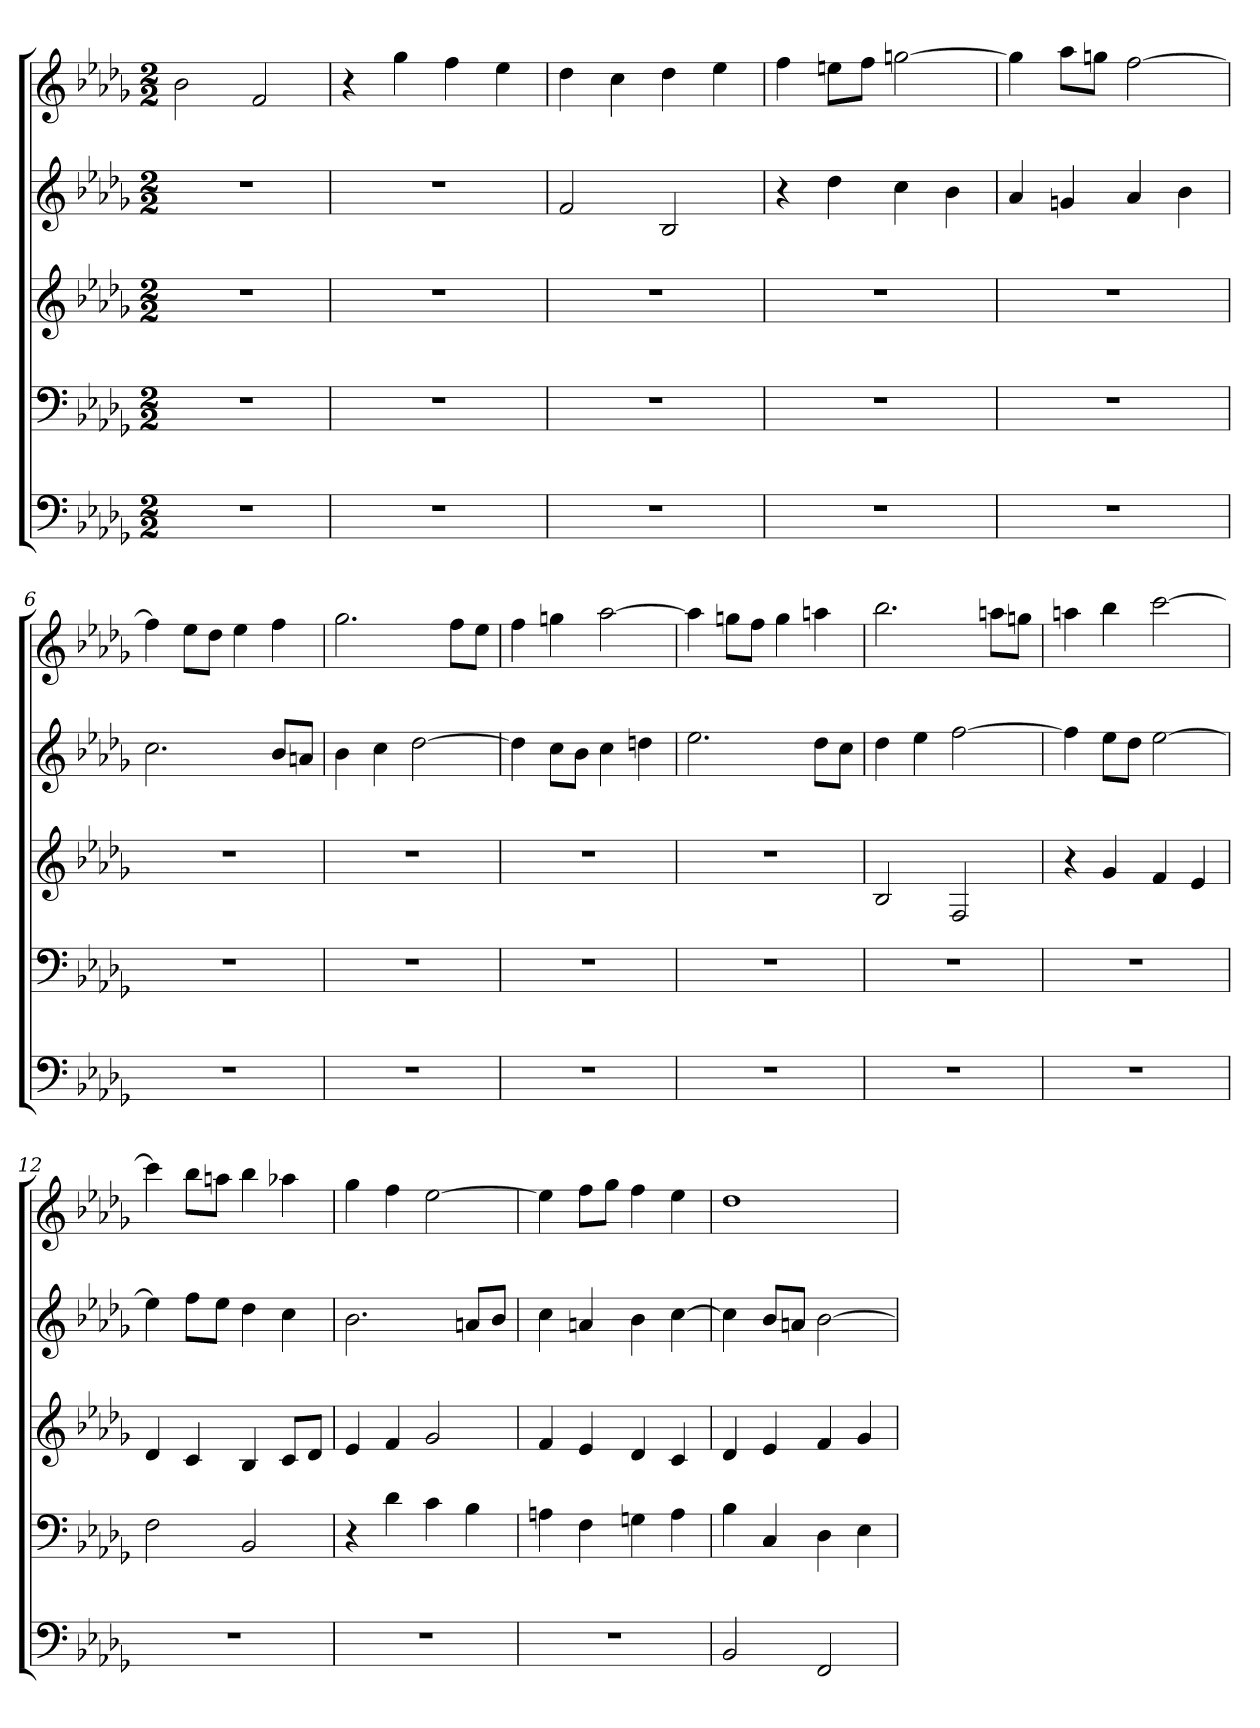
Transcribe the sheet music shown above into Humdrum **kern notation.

**kern	**kern	**kern	**kern	**kern
*part5	*part4	*part3	*part2	*part1
*staff5	*staff4	*staff3	*staff2	*staff1
*clefF4	*clefF4	*clefG2	*clefG2	*clefG2
*k[b-e-a-d-g-]	*k[b-e-a-d-g-]	*k[b-e-a-d-g-]	*k[b-e-a-d-g-]	*k[b-e-a-d-g-]
*b-:	*b-:	*b-:	*b-:	*b-:
*M2/2	*M2/2	*M2/2	*M2/2	*M2/2
=1	=1	=1	=1	=1
1r	1r	1r	1r	2b-
.	.	.	.	2f
=2	=2	=2	=2	=2
1r	1r	1r	1r	4r
.	.	.	.	4gg-
.	.	.	.	4ff
.	.	.	.	4ee-
=3	=3	=3	=3	=3
1r	1r	1r	2f	4dd-
.	.	.	.	4cc
.	.	.	2B-	4dd-
.	.	.	.	4ee-
=4	=4	=4	=4	=4
1r	1r	1r	4r	4ff
.	.	.	4dd-	8een\L
.	.	.	.	8ff\J
.	.	.	4cc	[2ggn
.	.	.	4b-	.
=5	=5	=5	=5	=5
1r	1r	1r	4a-	4gg]
.	.	.	4gn	8aa-\L
.	.	.	.	8ggn\J
.	.	.	4a-	[2ff
.	.	.	4b-	.
=6	=6	=6	=6	=6
1r	1r	1r	2.cc	4ff]
.	.	.	.	8ee-\L
.	.	.	.	8dd-\J
.	.	.	.	4ee-
.	.	.	8b-/L	4ff
.	.	.	8an/J	.
=7	=7	=7	=7	=7
1r	1r	1r	4b-	2.gg-
.	.	.	4cc	.
.	.	.	[2dd-	.
.	.	.	.	8ff\L
.	.	.	.	8ee-\J
=8	=8	=8	=8	=8
1r	1r	1r	4dd-]	4ff
.	.	.	8cc\L	4ggn
.	.	.	8b-\J	.
.	.	.	4cc	[2aa-
.	.	.	4ddn	.
=9	=9	=9	=9	=9
1r	1r	1r	2.ee-	4aa-]
.	.	.	.	8ggn\L
.	.	.	.	8ff\J
.	.	.	.	4gg
.	.	.	8dd-\L	4aan
.	.	.	8cc\J	.
=10	=10	=10	=10	=10
1r	1r	2B-	4dd-	2.bb-
.	.	.	4ee-	.
.	.	2F	[2ff	.
.	.	.	.	8aan\L
.	.	.	.	8ggn\J
=11	=11	=11	=11	=11
1r	1r	4r	4ff]	4aan
.	.	4g-	8ee-\L	4bb-
.	.	.	8dd-\J	.
.	.	4f	[2ee-	[2ccc
.	.	4e-	.	.
=12	=12	=12	=12	=12
1r	2F	4d-	4ee-]	4ccc]
.	.	4c	8ff\L	8bb-\L
.	.	.	8ee-\J	8aan\J
.	2BB-	4B-	4dd-	4bb-
.	.	8c/L	4cc	4aa-X
.	.	8d-/J	.	.
=13	=13	=13	=13	=13
1r	4r	4e-	2.b-	4gg-
.	4d-	4f	.	4ff
.	4c	2g-	.	[2ee-
.	4B-	.	8an/L	.
.	.	.	8b-/J	.
=14	=14	=14	=14	=14
1r	4An	4f	4cc	4ee-]
.	4F	4e-	4an	8ff\L
.	.	.	.	8gg-\J
.	4Gn	4d-	4b-	4ff
.	4A	4c	[4cc	4ee-
=15	=15	=15	=15	=15
2BB-	4B-	4d-	4cc]	1dd-
.	4C	4e-	8b-/L	.
.	.	.	8an/J	.
2FF	4D-	4f	[2b-	.
.	4E-	4g-	.	.
=	=	=	=	=
*-	*-	*-	*-	*-
